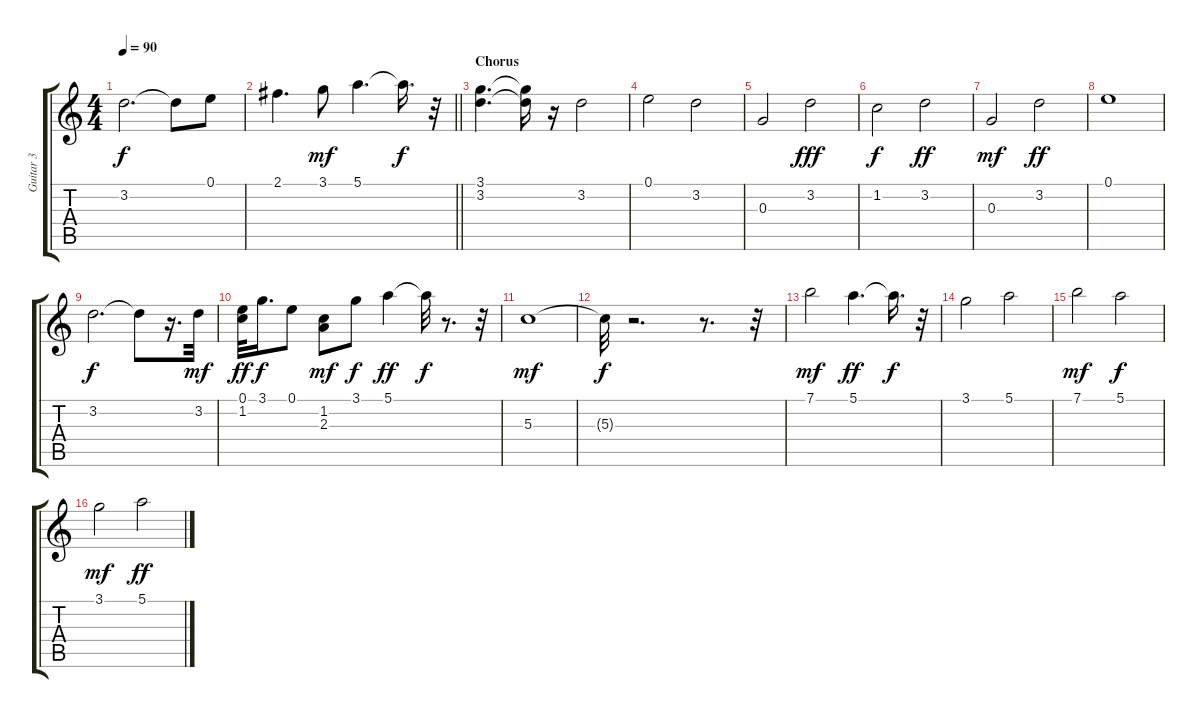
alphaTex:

\track ("Guitar 3" "Guitar 3") {instrument acousticguitarsteel}
\staff {score tabs}
\tuning (E4 B3 G3 D3 A2 E2) {hide}
\ts (4 4)
\tempo 90
\clef g2
\ks c
3.2.2{d dy f} 3.2{t}.8 0.1.8 |
\barLineRight lightlight
2.1.4{d} 3.1.8{dy mf} 5.1.4{d} 5.1{t}.16{d dy f} r.32 |
\section ("" "Chorus")
(3.1 3.2).4{d} (3.1{t} 3.2{t}).16 r.16 3.2.2 |
0.1.2 3.2.2 |
0.3.2 3.2.2{dy fff} |
1.2.2{dy f} 3.2.2{dy ff} |
0.3.2{dy mf} 3.2.2{dy ff} |
0.1.1 |
3.2.2{d dy f} 3.2{t}.8 r.16{d} 3.2.32{dy mf} |
(0.1 1.2).32{dy ff} 3.1.16{d dy f} 0.1.8 (1.2 2.3).8{dy mf} 3.1.8{dy f} 5.1.4{dy ff} 5.1{t}.32{dy f} r.8{d} r.32 |
5.3.1{dy mf} |
5.3{t}.32{dy f} r.2{d} r.8{d} r.32 |
7.1.2{dy mf} 5.1.4{d dy ff} 5.1{t}.16{d dy f} r.32 |
3.1.2 5.1.2 |
7.1.2{dy mf} 5.1.2{dy f} |
3.1.2{dy mf} 5.1.2{dy ff}
